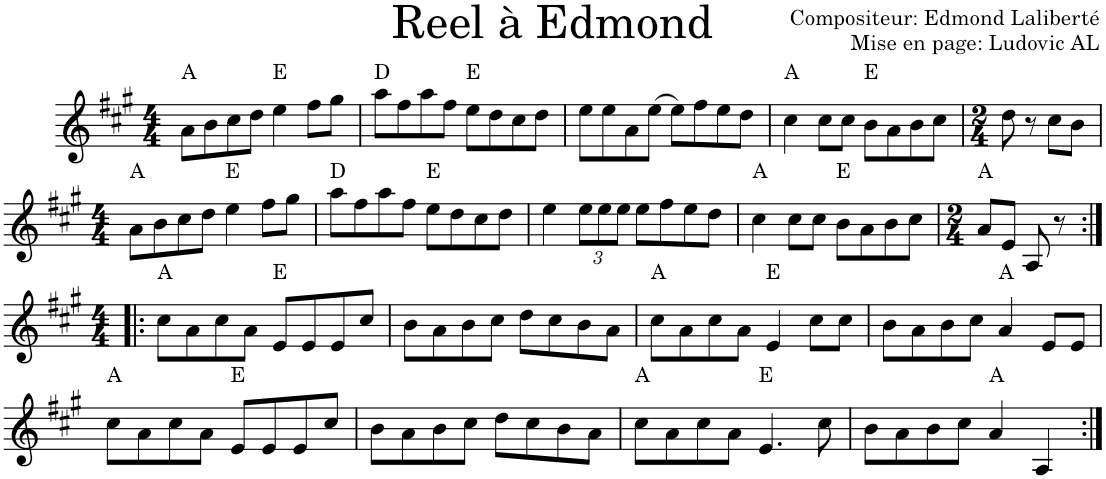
**kern	**harte
*part1	*part1
*staff1	*
*I"Violon	*
*I'Vln.	*
*clefG2	*
*k[f#c#g#]	*
*M4/4	*
=1	=1
8a\L	A:maj
8b\	.
8cc#\	.
8dd\J	.
4ee\	E:maj
8ff#\L	.
8gg#\J	.
=2	=2
8aa\L	D:maj
8ff#\	.
8aa\	.
8ff#\J	.
8ee\L	E:maj
8dd\	.
8cc#\	.
8dd\J	.
=3	=3
8ee\L	.
8ee\	.
8a\	.
(8ee\J	.
8ee\L)	.
8ff#\	.
8ee\	.
8dd\J	.
=4	=4
4cc#\	A:maj
8cc#\L	.
8cc#\J	.
8b\L	E:maj
8a\	.
8b\	.
8cc#\J	.
=5	=5
*M2/4	*
8dd\	.
8r	.
8cc#\L	.
8b\J	.
!!LO:LB:g=z
=6	=6
*M4/4	*
8a\L	A:maj
8b\	.
8cc#\	.
8dd\J	.
4ee\	E:maj
8ff#\L	.
8gg#\J	.
=7	=7
8aa\L	D:maj
8ff#\	.
8aa\	.
8ff#\J	.
8ee\L	E:maj
8dd\	.
8cc#\	.
8dd\J	.
=8	=8
4ee\	.
*Xbrackettup	*
12ee\L	.
12ee\	.
12ee\J	.
8ee\L	.
8ff#\	.
8ee\	.
8dd\J	.
=9	=9
4cc#\	A:maj
8cc#\L	.
8cc#\J	.
8b\L	E:maj
8a\	.
8b\	.
8cc#\J	.
=10	=10
*M2/4	*
8a/L	A:maj
8e/J	.
8A/	.
8r	.
!!LO:LB:g=z
=11:|!|:	=11:|!|:
*M4/4	*
8cc#\L	A:maj
8a\	.
8cc#\	.
8a\J	.
8e/L	E:maj
8e/	.
8e/	.
8cc#/J	.
=12	=12
8b\L	.
8a\	.
8b\	.
8cc#\J	.
8dd\L	.
8cc#\	.
8b\	.
8a\J	.
=13	=13
8cc#\L	A:maj
8a\	.
8cc#\	.
8a\J	.
4e/	E:maj
8cc#\L	.
8cc#\J	.
=14	=14
8b\L	.
8a\	.
8b\	.
8cc#\J	.
4a/	A:maj
8e/L	.
8e/J	.
!!LO:LB:g=z
=15	=15
8cc#\L	A:maj
8a\	.
8cc#\	.
8a\J	.
8e/L	E:maj
8e/	.
8e/	.
8cc#/J	.
=16	=16
8b\L	.
8a\	.
8b\	.
8cc#\J	.
8dd\L	.
8cc#\	.
8b\	.
8a\J	.
=17	=17
8cc#\L	A:maj
8a\	.
8cc#\	.
8a\J	.
4.e/	E:maj
8cc#\	.
=18	=18
8b\L	.
8a\	.
8b\	.
8cc#\J	.
4a/	A:maj
4A/	.
=:|!	=:|!
*-	*-
